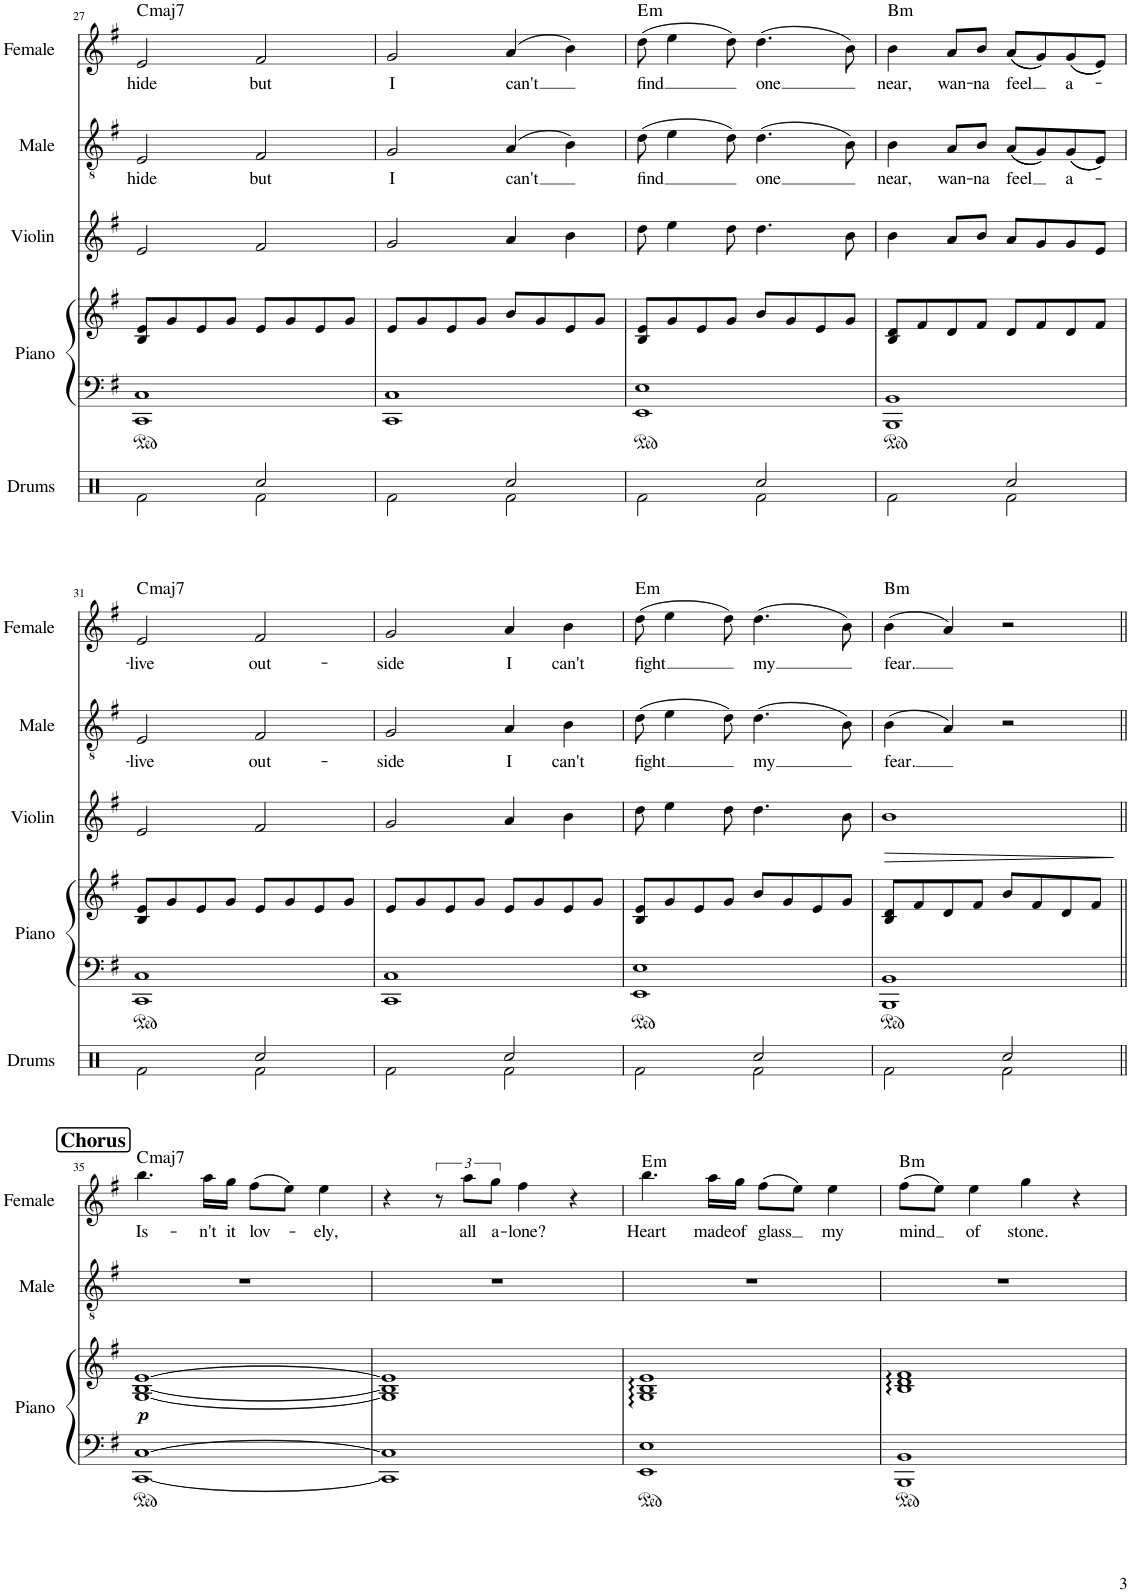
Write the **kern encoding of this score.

**kern	**kern	**dynam	**kern	**dynam	**kern	**text	**kern	**text	**harte
*part4	*part4	*part4	*part3	*part3	*part2	*part2	*part1	*part1	*part1
*staff5	*staff4	*staff4/5	*staff3	*staff3	*staff2	*staff2	*staff1	*staff1	*
*I"Piano	*	*	*I"Violin	*	*I"Male Vocals	*	*I"Female Vocals	*	*
*I'Piano	*	*	*I'Violin	*	*I'Male	*	*I'Female	*	*
!!LO:PB:g=z
*clefF4	*clefG2	*	*clefG2	*	*clefGv2	*	*clefG2	*	*
*k[f#]	*k[f#]	*	*k[f#]	*	*k[f#]	*	*k[f#]	*	*
*M4/4	*M4/4	*	*M4/4	*	*M4/4	*	*M4/4	*	*
=27	=27	=27	=27	=27	=27	=27	=27	=27	=27
!	!	!	!	!	!	!LO:LY:b	!	!LO:LY:b	!LO:H:kt=maj7
1CC 1C	8B/ 8e/L	.	2e/	.	2E/	hide	2e/	hide	C:maj7
.	8g/	.	.	.	.	.	.	.	.
.	8e/	.	.	.	.	.	.	.	.
.	8g/J	.	.	.	.	.	.	.	.
!	!	!	!	!	!	!LO:LY:b	!	!LO:LY:b	!
.	8e/L	.	2f#/	.	2F#/	but	2f#/	but	.
.	8g/	.	.	.	.	.	.	.	.
.	8e/	.	.	.	.	.	.	.	.
.	8g/J	.	.	.	.	.	.	.	.
=28	=28	=28	=28	=28	=28	=28	=28	=28	=28
!	!	!	!	!	!	!LO:LY:b	!	!LO:LY:b	!
1CC 1C	8e/L	.	2g/	.	2G/	I	2g/	I	.
.	8g/	.	.	.	.	.	.	.	.
.	8e/	.	.	.	.	.	.	.	.
.	8g/J	.	.	.	.	.	.	.	.
!	!	!	!	!	!	!LO:LY:b	!	!LO:LY:b	!
.	8b/L	.	4a/	.	(4A/	can't	(4a/	can't	.
.	8g/	.	.	.	.	.	.	.	.
.	8e/	.	4b\	.	4B\)	.	4b\)	.	.
.	8g/J	.	.	.	.	.	.	.	.
=29	=29	=29	=29	=29	=29	=29	=29	=29	=29
!	!	!	!	!	!	!LO:LY:b	!	!LO:LY:b	!LO:H:kt=m
1EE 1E	8B/ 8e/L	.	8dd\	.	(8d\	find	(8dd\	find	E:min
.	8g/	.	4ee\	.	4e\	.	4ee\	.	.
.	8e/	.	.	.	.	.	.	.	.
.	8g/J	.	8dd\	.	8d\)	.	8dd\)	.	.
!	!	!	!	!	!	!LO:LY:b	!	!LO:LY:b	!
.	8b/L	.	4.dd\	.	(4.d\	one	(4.dd\	one	.
.	8g/	.	.	.	.	.	.	.	.
.	8e/	.	.	.	.	.	.	.	.
.	8g/J	.	8b\	.	8B\)	.	8b\)	.	.
=30	=30	=30	=30	=30	=30	=30	=30	=30	=30
!	!	!	!	!	!	!LO:LY:b	!	!LO:LY:b	!LO:H:kt=m
1BBB 1BB	8B/ 8d/L	.	4b\	.	4B\	near,	4b\	near,	B:min
.	8f#/	.	.	.	.	.	.	.	.
!	!	!	!	!	!	!LO:LY:b	!	!LO:LY:b	!
.	8d/	.	8a/L	.	8A/L	wan-	8a/L	wan-	.
!	!	!	!	!	!	!LO:LY:b	!	!LO:LY:b	!
.	8f#/J	.	8b/J	.	8B/J	-na	8b/J	-na	.
!	!	!	!	!	!	!LO:LY:b	!	!LO:LY:b	!
.	8d/L	.	8a/L	.	((8A/L	feel	((8a/L	feel	.
.	8f#/	.	8g/	.	8G/))	.	8g/))	.	.
!	!	!	!	!	!	!LO:LY:b	!	!LO:LY:b	!
.	8d/	.	8g/	.	((8G/	a-	((8g/	a-	.
.	8f#/J	.	8e/J	.	8E/J))	.	8e/J))	.	.
!!LO:LB:g=z
=31	=31	=31	=31	=31	=31	=31	=31	=31	=31
!	!	!	!	!	!	!LO:LY:b	!	!LO:LY:b	!LO:H:kt=maj7
1CC 1C	8B/ 8e/L	.	2e/	.	2E/	-live	2e/	-live	C:maj7
.	8g/	.	.	.	.	.	.	.	.
.	8e/	.	.	.	.	.	.	.	.
.	8g/J	.	.	.	.	.	.	.	.
!	!	!	!	!	!	!LO:LY:b	!	!LO:LY:b	!
.	8e/L	.	2f#/	.	2F#/	out-	2f#/	out-	.
.	8g/	.	.	.	.	.	.	.	.
.	8e/	.	.	.	.	.	.	.	.
.	8g/J	.	.	.	.	.	.	.	.
=32	=32	=32	=32	=32	=32	=32	=32	=32	=32
!	!	!	!	!	!	!LO:LY:b	!	!LO:LY:b	!
1CC 1C	8e/L	.	2g/	.	2G/	-side	2g/	-side	.
.	8g/	.	.	.	.	.	.	.	.
.	8e/	.	.	.	.	.	.	.	.
.	8g/J	.	.	.	.	.	.	.	.
!	!	!	!	!	!	!LO:LY:b	!	!LO:LY:b	!
.	8e/L	.	4a/	.	4A/	I	4a/	I	.
.	8g/	.	.	.	.	.	.	.	.
!	!	!	!	!	!	!LO:LY:b	!	!LO:LY:b	!
.	8e/	.	4b\	.	4B\	can't	4b\	can't	.
.	8g/J	.	.	.	.	.	.	.	.
=33	=33	=33	=33	=33	=33	=33	=33	=33	=33
!	!	!	!	!	!	!LO:LY:b	!	!LO:LY:b	!LO:H:kt=m
1EE 1E	8B/ 8e/L	.	8dd\	.	(8d\	fight	(8dd\	fight	E:min
.	8g/	.	4ee\	.	4e\	.	4ee\	.	.
.	8e/	.	.	.	.	.	.	.	.
.	8g/J	.	8dd\	.	8d\)	.	8dd\)	.	.
!	!	!	!	!	!	!LO:LY:b	!	!LO:LY:b	!
.	8b/L	.	4.dd\	.	(4.d\	my	(4.dd\	my	.
.	8g/	.	.	.	.	.	.	.	.
.	8e/	.	.	.	.	.	.	.	.
.	8g/J	.	8b\	.	8B\)	.	8b\)	.	.
=34	=34	=34	=34	=34	=34	=34	=34	=34	=34
!	!	!	!	!LO:HP:b	!	!LO:LY:b	!	!LO:LY:b	!LO:H:kt=m
1BBB 1BB	8B/ 8d/L	.	1b	>	(4B\	fear.	(4b\	fear.	B:min
.	8f#/	.	.	.	.	.	.	.	.
.	8d/	.	.	.	4A/)	.	4a/)	.	.
.	8f#/J	.	.	.	.	.	.	.	.
.	8b/L	.	.	.	2r	.	2r	.	.
.	8f#/	.	.	.	.	.	.	.	.
.	8d/	.	.	.	.	.	.	.	.
.	8f#/J	.	.	.	.	.	.	.	.
.	.	.	.	]	.	.	.	.	.
!!LO:LB:g=z
!!LO:REH:place=s1:a:B:cj:fs=14:t=Chorus
=35||	=35||	=35||	=35||	=35||	=35||	=35||	=35||	=35||	=35||
!	!	!LO:DY:a=2	!	!	!	!	!	!LO:LY:b	!LO:H:kt=maj7
[1CC [1C	[1G [1B [1e	p	1r	.	1r	.	4.bb\	Is-	C:maj7
!	!	!	!	!	!	!	!	!LO:LY:b	!
.	.	.	.	.	.	.	16aa\LL	-n't	.
!	!	!	!	!	!	!	!	!LO:LY:b	!
.	.	.	.	.	.	.	16gg\JJ	it	.
!	!	!	!	!	!	!	!	!LO:LY:b	!
.	.	.	.	.	.	.	(8ff#\L	lov-	.
.	.	.	.	.	.	.	8ee\J)	.	.
!	!	!	!	!	!	!	!	!LO:LY:b	!
.	.	.	.	.	.	.	4ee\	-ely,	.
=36	=36	=36	=36	=36	=36	=36	=36	=36	=36
1CC] 1C]	1G] 1B] 1e]	.	1r	.	1r	.	4r	.	.
.	.	.	.	.	.	.	12r	.	.
!	!	!	!	!	!	!	!	!LO:LY:b	!
.	.	.	.	.	.	.	12aa\L	all	.
!	!	!	!	!	!	!	!	!LO:LY:b	!
.	.	.	.	.	.	.	12gg\J	a-	.
!	!	!	!	!	!	!	!	!LO:LY:b	!
.	.	.	.	.	.	.	4ff#\	-lone?	.
.	.	.	.	.	.	.	4r	.	.
=37	=37	=37	=37	=37	=37	=37	=37	=37	=37
!	!	!	!	!	!	!	!	!LO:LY:b	!LO:H:kt=m
1EE 1E	1G 1B 1e	.	1r	.	1r	.	4.bb\	Heart	E:min
!	!	!	!	!	!	!	!	!LO:LY:b	!
.	.	.	.	.	.	.	16aa\LL	made	.
!	!	!	!	!	!	!	!	!LO:LY:b	!
.	.	.	.	.	.	.	16gg\JJ	of	.
!	!	!	!	!	!	!	!	!LO:LY:b	!
.	.	.	.	.	.	.	(8ff#\L	glass	.
.	.	.	.	.	.	.	8ee\J)	.	.
!	!	!	!	!	!	!	!	!LO:LY:b	!
.	.	.	.	.	.	.	4ee\	my	.
=38	=38	=38	=38	=38	=38	=38	=38	=38	=38
!	!	!	!	!	!	!	!	!LO:LY:b	!LO:H:kt=m
1BBB 1BB	1B 1d 1f#	.	1r	.	1r	.	(8ff#\L	mind	B:min
.	.	.	.	.	.	.	8ee\J)	.	.
!	!	!	!	!	!	!	!	!LO:LY:b	!
.	.	.	.	.	.	.	4ee\	of	.
!	!	!	!	!	!	!	!	!LO:LY:b	!
.	.	.	.	.	.	.	4gg\	stone.	.
.	.	.	.	.	.	.	4r	.	.
=	=	=	=	=	=	=	=	=	=
*-	*-	*-	*-	*-	*-	*-	*-	*-	*-
